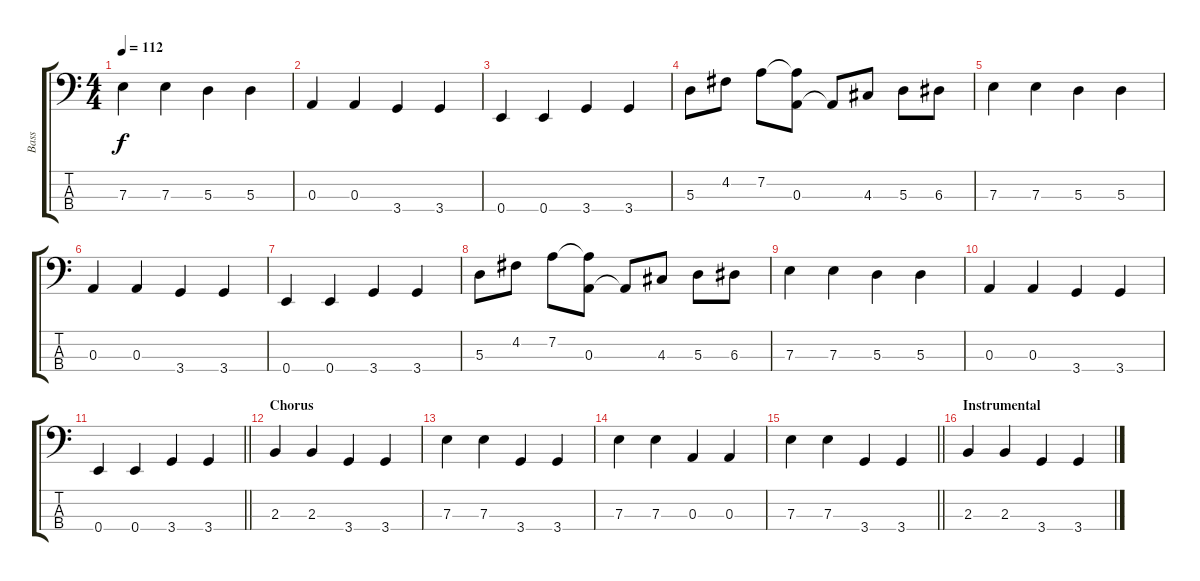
\track ("Bass" "Bass") {instrument electricbassfinger}
\staff {score tabs}
\tuning (G2 D2 A1 E1) {hide}
\ts (4 4)
\tempo 112
\clef f4
\ks c
7.3.4{dy f} 7.3.4 5.3.4 5.3.4 |
0.3.4 0.3.4 3.4.4 3.4.4 |
0.4.4 0.4.4 3.4.4 3.4.4 |
5.3.8 4.2.8 7.2.8 (7.2{t} 0.3).8 0.3{t}.8 4.3.8 5.3.8 6.3.8 |
7.3.4 7.3.4 5.3.4 5.3.4 |
0.3.4 0.3.4 3.4.4 3.4.4 |
0.4.4 0.4.4 3.4.4 3.4.4 |
5.3.8 4.2.8 7.2.8 (7.2{t} 0.3).8 0.3{t}.8 4.3.8 5.3.8 6.3.8 |
7.3.4 7.3.4 5.3.4 5.3.4 |
0.3.4 0.3.4 3.4.4 3.4.4 |
\barLineRight lightlight
0.4.4 0.4.4 3.4.4 3.4.4 |
\section ("" "Chorus")
2.3.4 2.3.4 3.4.4 3.4.4 |
7.3.4 7.3.4 3.4.4 3.4.4 |
7.3.4 7.3.4 0.3.4 0.3.4 |
\barLineRight lightlight
7.3.4 7.3.4 3.4.4 3.4.4 |
\section ("" "Instrumental")
2.3.4 2.3.4 3.4.4 3.4.4
